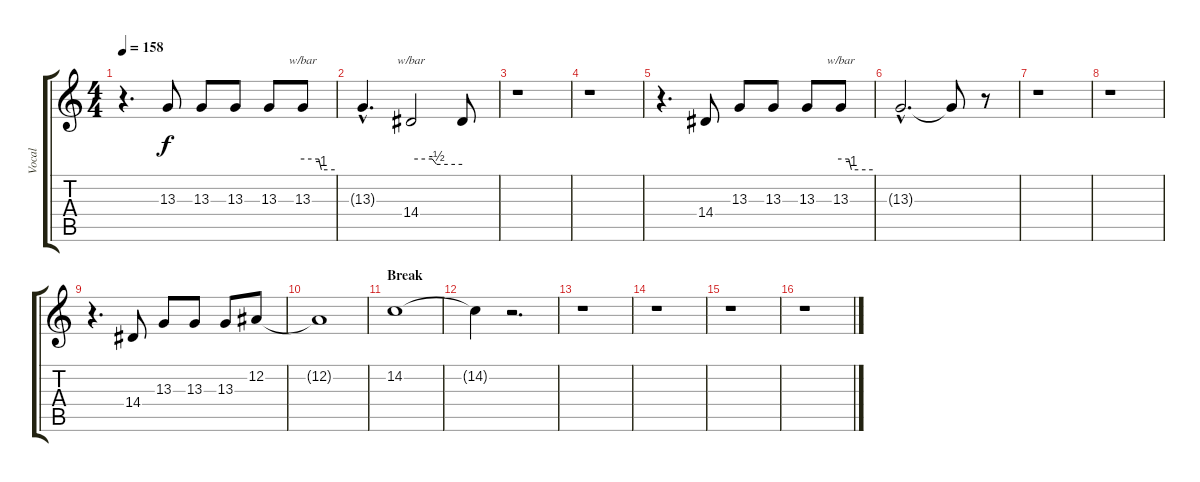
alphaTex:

\track ("Vocal" "Vocal") {instrument viola}
\staff {score tabs}
\tuning (Eb4 Bb3 Gb3 Db3 Ab2 Eb2) {hide}
\ts (4 4)
\tempo 158
\clef g2
\ks c
r.4{d dy f} 13.3.8 13.3.8 13.3.8 13.3.8 13.3.8{tbe (custom default 0 0 30 0 35 -4 60 -4)} |
13.3{hac t}.4{d} 14.4.2{tbe (custom default 0 0 25 0 30 -2 60 -2)} 14.4{t}.8 |
r.1 |
r.1 |
r.4{d} 14.4.8 13.3.8 13.3.8 13.3.8 13.3.8{tbe (custom default 0 0 15 0 20 -4 60 -4)} |
13.3{hac t}.2{d} 13.3{t}.8{volume 0} r.8 |
r.1{volume 14} |
r.1 |
r.4{d} 14.4.8 13.3.8 13.3.8 13.3.8 12.2.8 |
12.2{t}.1 |
\section ("" "Break")
14.2.1 |
14.2{t}.4 r.2{d} |
r.1 |
r.1 |
r.1 |
r.1
